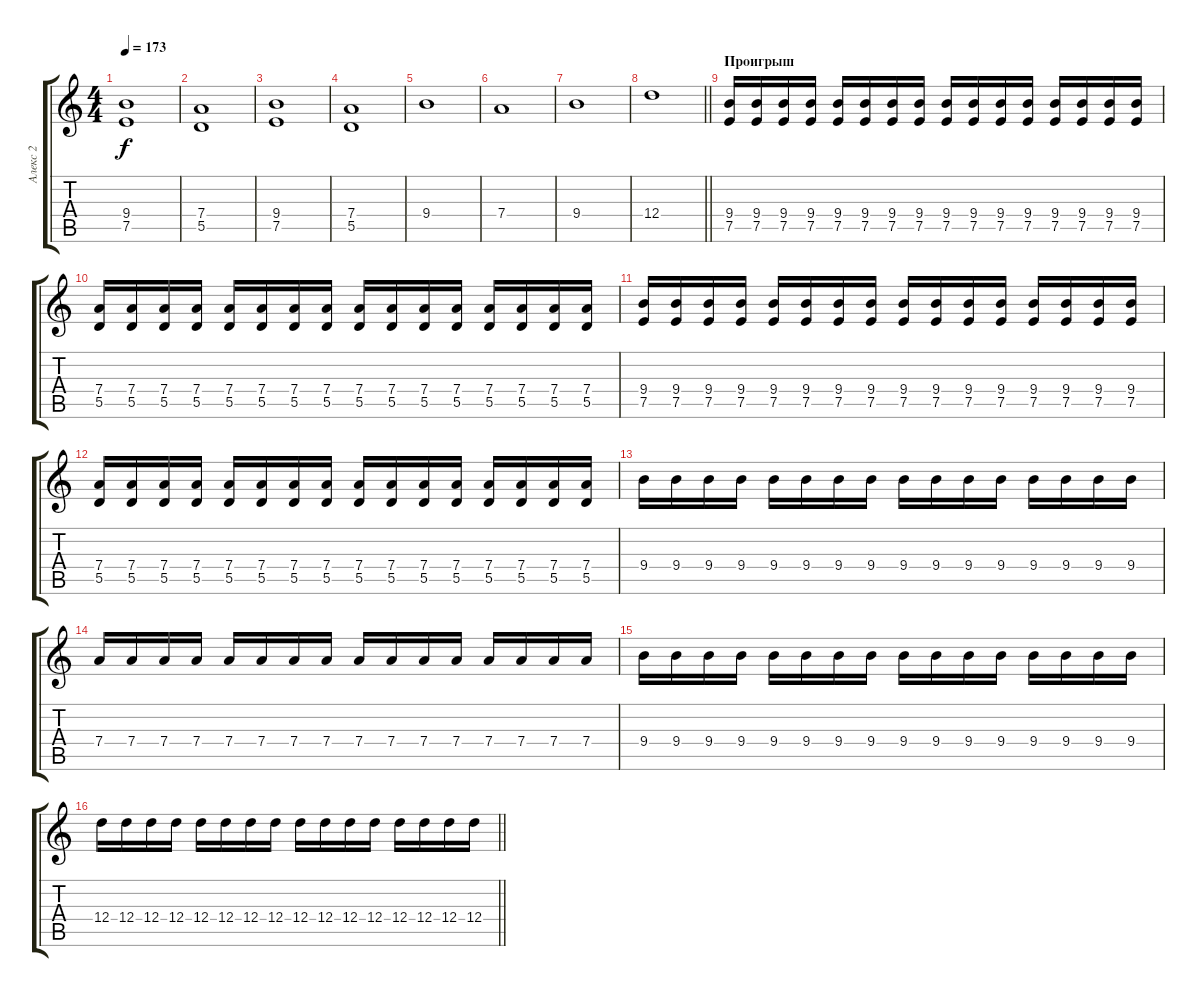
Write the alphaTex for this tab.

\track ("Алекс 2" "Алекс 2") {instrument distortionguitar}
\staff {score tabs}
\tuning (E4 B3 G3 D3 A2 E2) {hide}
\ts (4 4)
\tempo 173
\clef g2
\ks c
(9.4 7.5).1{dy f} |
(7.4 5.5).1 |
(9.4 7.5).1 |
(7.4 5.5).1 |
9.4.1{volume 16} |
7.4.1 |
9.4.1 |
\barLineRight lightlight
12.4.1 |
\section ("" "Проигрыш")
(9.4 7.5).16{volume 11} (9.4 7.5).16 (9.4 7.5).16 (9.4 7.5).16 (9.4 7.5).16 (9.4 7.5).16 (9.4 7.5).16 (9.4 7.5).16 (9.4 7.5).16 (9.4 7.5).16 (9.4 7.5).16 (9.4 7.5).16 (9.4 7.5).16 (9.4 7.5).16 (9.4 7.5).16 (9.4 7.5).16 |
(7.4 5.5).16 (7.4 5.5).16 (7.4 5.5).16 (7.4 5.5).16 (7.4 5.5).16 (7.4 5.5).16 (7.4 5.5).16 (7.4 5.5).16 (7.4 5.5).16 (7.4 5.5).16 (7.4 5.5).16 (7.4 5.5).16 (7.4 5.5).16 (7.4 5.5).16 (7.4 5.5).16 (7.4 5.5).16 |
(9.4 7.5).16{volume 11} (9.4 7.5).16 (9.4 7.5).16 (9.4 7.5).16 (9.4 7.5).16 (9.4 7.5).16 (9.4 7.5).16 (9.4 7.5).16 (9.4 7.5).16 (9.4 7.5).16 (9.4 7.5).16 (9.4 7.5).16 (9.4 7.5).16 (9.4 7.5).16 (9.4 7.5).16 (9.4 7.5).16 |
(7.4 5.5).16 (7.4 5.5).16 (7.4 5.5).16 (7.4 5.5).16 (7.4 5.5).16 (7.4 5.5).16 (7.4 5.5).16 (7.4 5.5).16 (7.4 5.5).16 (7.4 5.5).16 (7.4 5.5).16 (7.4 5.5).16 (7.4 5.5).16 (7.4 5.5).16 (7.4 5.5).16 (7.4 5.5).16 |
9.4.16{volume 16} 9.4.16 9.4.16 9.4.16 9.4.16 9.4.16 9.4.16 9.4.16 9.4.16 9.4.16 9.4.16 9.4.16 9.4.16 9.4.16 9.4.16 9.4.16 |
7.4.16 7.4.16 7.4.16 7.4.16 7.4.16 7.4.16 7.4.16 7.4.16 7.4.16 7.4.16 7.4.16 7.4.16 7.4.16 7.4.16 7.4.16 7.4.16 |
9.4.16 9.4.16 9.4.16 9.4.16 9.4.16 9.4.16 9.4.16 9.4.16 9.4.16 9.4.16 9.4.16 9.4.16 9.4.16 9.4.16 9.4.16 9.4.16 |
\barLineRight lightlight
12.4.16 12.4.16 12.4.16 12.4.16 12.4.16 12.4.16 12.4.16 12.4.16 12.4.16 12.4.16 12.4.16 12.4.16 12.4.16 12.4.16 12.4.16 12.4.16
